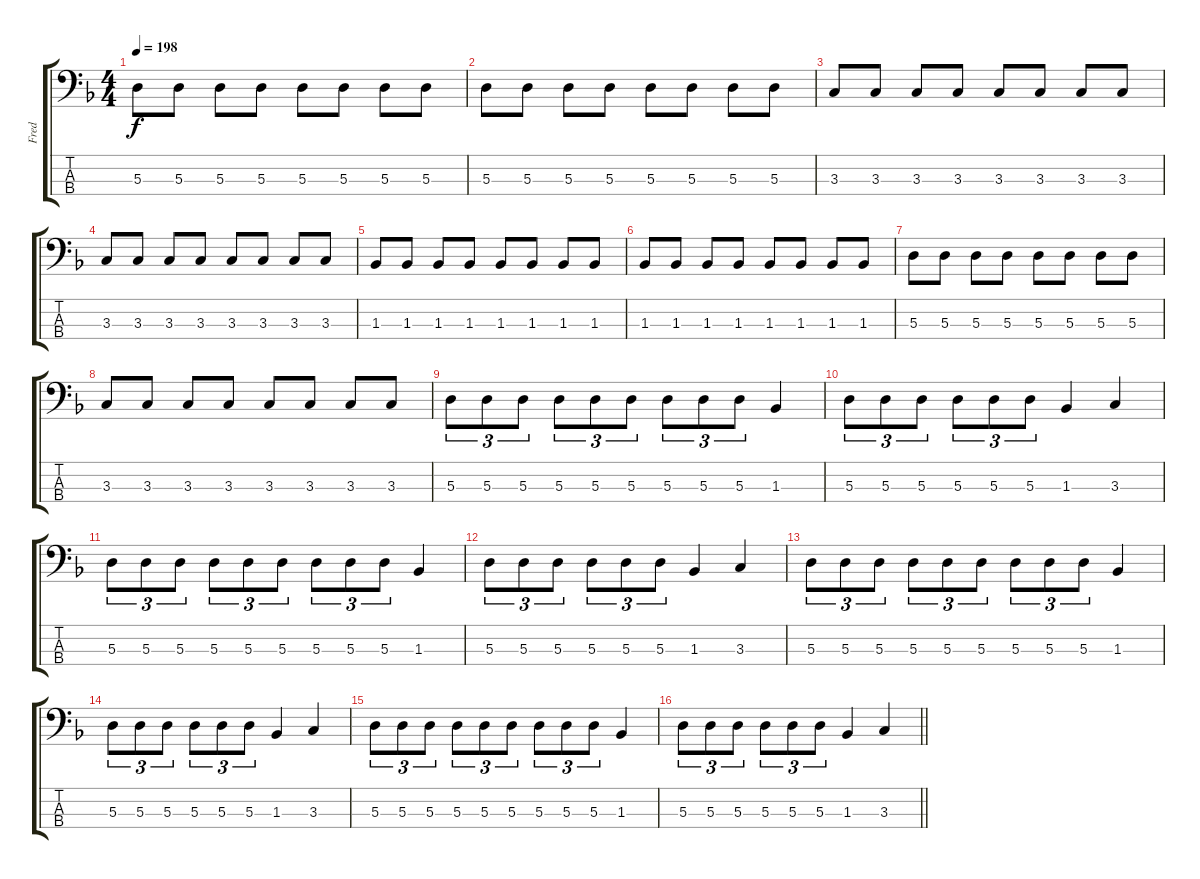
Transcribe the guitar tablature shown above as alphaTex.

\track ("Fred" "Fred") {instrument electricbasspick}
\staff {score tabs}
\tuning (G2 D2 A1 E1) {hide}
\ts (4 4)
\tempo 198
\clef f4
\ks dminor
5.3.8{dy f} 5.3.8 5.3.8 5.3.8 5.3.8 5.3.8 5.3.8 5.3.8 |
5.3.8 5.3.8 5.3.8 5.3.8 5.3.8 5.3.8 5.3.8 5.3.8 |
3.3.8 3.3.8 3.3.8 3.3.8 3.3.8 3.3.8 3.3.8 3.3.8 |
3.3.8 3.3.8 3.3.8 3.3.8 3.3.8 3.3.8 3.3.8 3.3.8 |
1.3.8 1.3.8 1.3.8 1.3.8 1.3.8 1.3.8 1.3.8 1.3.8 |
1.3.8 1.3.8 1.3.8 1.3.8 1.3.8 1.3.8 1.3.8 1.3.8 |
5.3.8 5.3.8 5.3.8 5.3.8 5.3.8 5.3.8 5.3.8 5.3.8 |
3.3.8 3.3.8 3.3.8 3.3.8 3.3.8 3.3.8 3.3.8 3.3.8 |
5.3.8{tu (3 2)} 5.3.8{tu (3 2)} 5.3.8{tu (3 2)} 5.3.8{tu (3 2)} 5.3.8{tu (3 2)} 5.3.8{tu (3 2)} 5.3.8{tu (3 2)} 5.3.8{tu (3 2)} 5.3.8{tu (3 2)} 1.3.4 |
5.3.8{tu (3 2)} 5.3.8{tu (3 2)} 5.3.8{tu (3 2)} 5.3.8{tu (3 2)} 5.3.8{tu (3 2)} 5.3.8{tu (3 2)} 1.3.4 3.3.4 |
5.3.8{tu (3 2)} 5.3.8{tu (3 2)} 5.3.8{tu (3 2)} 5.3.8{tu (3 2)} 5.3.8{tu (3 2)} 5.3.8{tu (3 2)} 5.3.8{tu (3 2)} 5.3.8{tu (3 2)} 5.3.8{tu (3 2)} 1.3.4 |
5.3.8{tu (3 2)} 5.3.8{tu (3 2)} 5.3.8{tu (3 2)} 5.3.8{tu (3 2)} 5.3.8{tu (3 2)} 5.3.8{tu (3 2)} 1.3.4 3.3.4 |
5.3.8{tu (3 2)} 5.3.8{tu (3 2)} 5.3.8{tu (3 2)} 5.3.8{tu (3 2)} 5.3.8{tu (3 2)} 5.3.8{tu (3 2)} 5.3.8{tu (3 2)} 5.3.8{tu (3 2)} 5.3.8{tu (3 2)} 1.3.4 |
5.3.8{tu (3 2)} 5.3.8{tu (3 2)} 5.3.8{tu (3 2)} 5.3.8{tu (3 2)} 5.3.8{tu (3 2)} 5.3.8{tu (3 2)} 1.3.4 3.3.4 |
5.3.8{tu (3 2)} 5.3.8{tu (3 2)} 5.3.8{tu (3 2)} 5.3.8{tu (3 2)} 5.3.8{tu (3 2)} 5.3.8{tu (3 2)} 5.3.8{tu (3 2)} 5.3.8{tu (3 2)} 5.3.8{tu (3 2)} 1.3.4 |
\barLineRight lightlight
5.3.8{tu (3 2)} 5.3.8{tu (3 2)} 5.3.8{tu (3 2)} 5.3.8{tu (3 2)} 5.3.8{tu (3 2)} 5.3.8{tu (3 2)} 1.3.4 3.3.4
